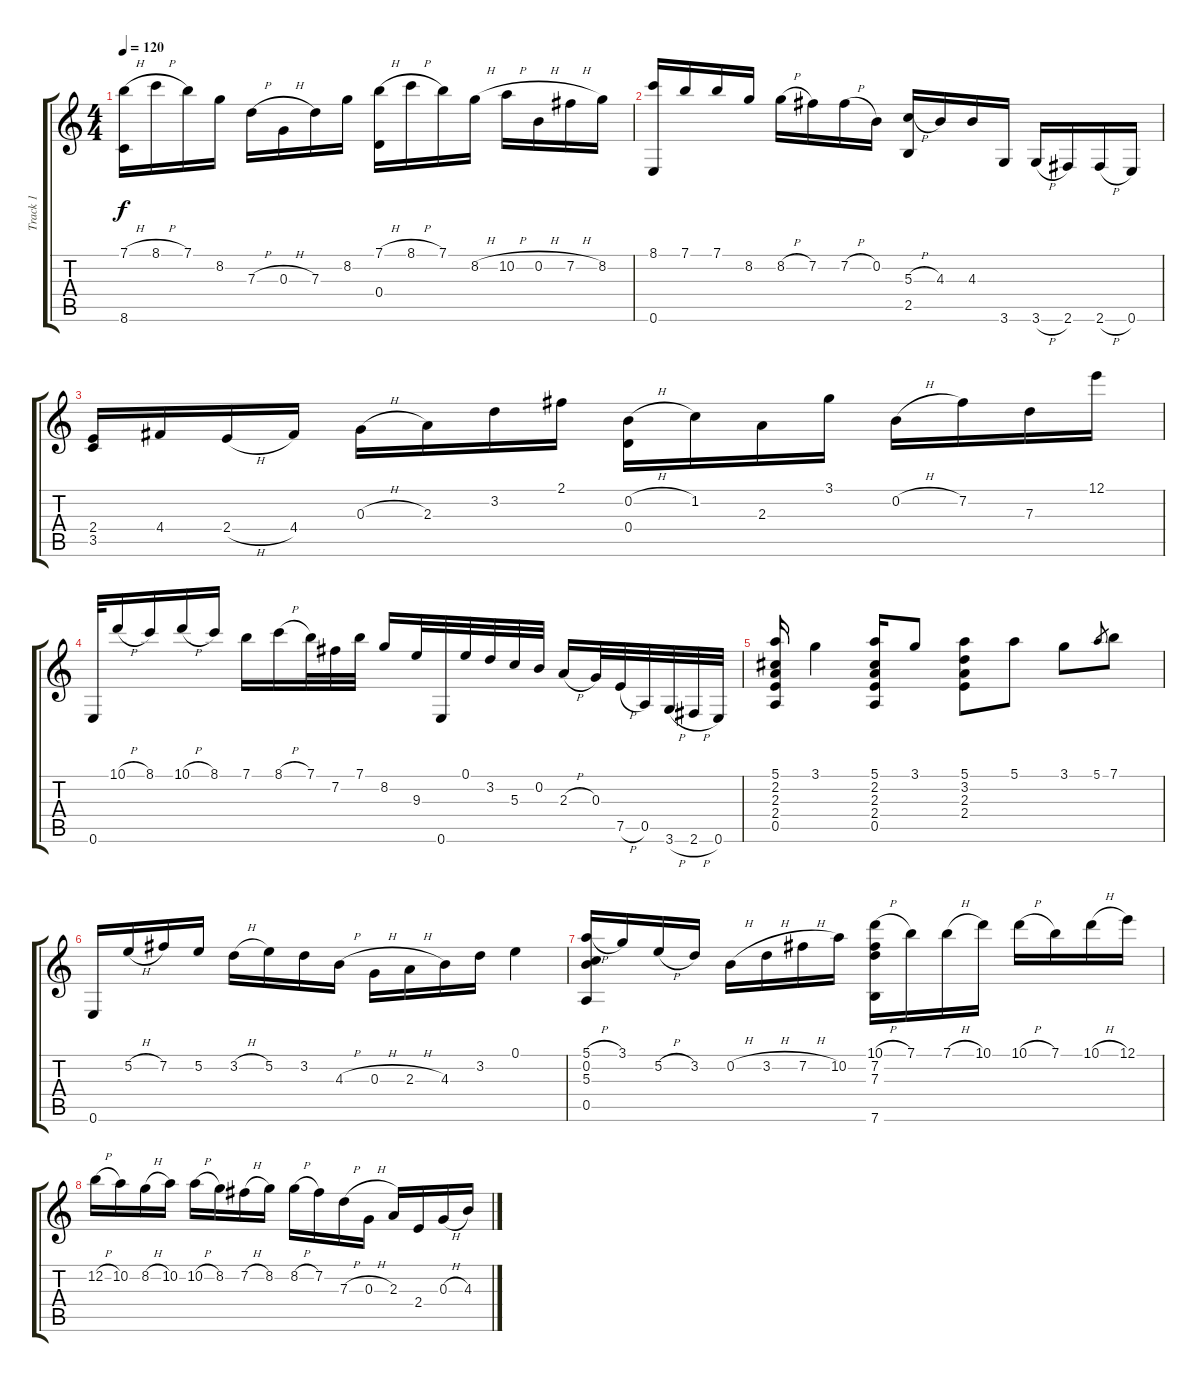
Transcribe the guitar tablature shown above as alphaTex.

\track ("Track 1" "Track 1") {instrument acousticguitarsteel}
\staff {score tabs}
\tuning (E4 B3 G3 D3 A2 E2) {hide}
\ts (4 4)
\tempo 120
\clef g2
\ks c
(7.1{h} 8.6).16{dy f} 8.1{h}.16 7.1.16 8.2.16 7.3{h}.16 0.3{h}.16 7.3.16 8.2.16 (7.1{h} 0.4).16 8.1{h}.16 7.1.16 8.2{h}.16 10.2{h}.16 0.2{h}.16 7.2{h}.16 8.2.16 |
(8.1 0.6).16 7.1.16 7.1.16 8.2.16 8.2{h}.16 7.2.16 7.2{h}.16 0.2.16 (5.3{h} 2.5).16 4.3.16 4.3.16 3.6.16 3.6{h}.16 2.6.16 2.6{h}.16 0.6.16 |
(2.4 3.5).16 4.4.16 2.4{h}.16 4.4.16 0.3{h}.16 2.3.16 3.2.16 2.1.16 (0.2{h} 0.4).16 1.2.16 2.3.16 3.1.16 0.2{h}.16 7.2.16 7.3.16 12.1.16 |
0.6.32 10.1{h}.16 8.1.16 10.1{h}.16 8.1.16 7.1.16 8.1{h}.16 7.1.32 7.2.32 7.1.32 8.2.16 9.3.32 0.6.32 0.1.32 3.2.32 5.3.32 0.2.32 2.3{h}.16 0.3.32 7.5{h}.32 0.5.32 3.6{h}.32 2.6{h}.32 0.6.32 |
(5.1 2.2 2.3 2.4 0.5).16 3.1.4 (5.1 2.2 2.3 2.4 0.5).16 3.1.8 (5.1 3.2 2.3 2.4).8 5.1.8 3.1.8 5.1.8{gr} 7.1.8 |
0.6.16 5.2{h}.16 7.2.16 5.2.16 3.2{h}.16 5.2.16 3.2.16 4.3{h}.16 0.3{h}.16 2.3{h}.16 4.3.16 3.2.16 0.1.4 |
(5.1{h} 0.2 5.3 0.5).16 3.1.16 5.2{h}.16 3.2.16 0.2{h}.16 3.2{h}.16 7.2{h}.16 10.2.16 (10.1{h} 7.2 7.3 7.6).16 7.1.16 7.1{h}.16 10.1.16 10.1{h}.16 7.1.16 10.1{h}.16 12.1.16 |
12.2{h}.16 10.2.16 8.2{h}.16 10.2.16 10.2{h}.16 8.2.16 7.2{h}.16 8.2.16 8.2{h}.16 7.2.16 7.3{h}.16 0.3{h}.16 2.3.16 2.4.16 0.3{h}.16 4.3.16
